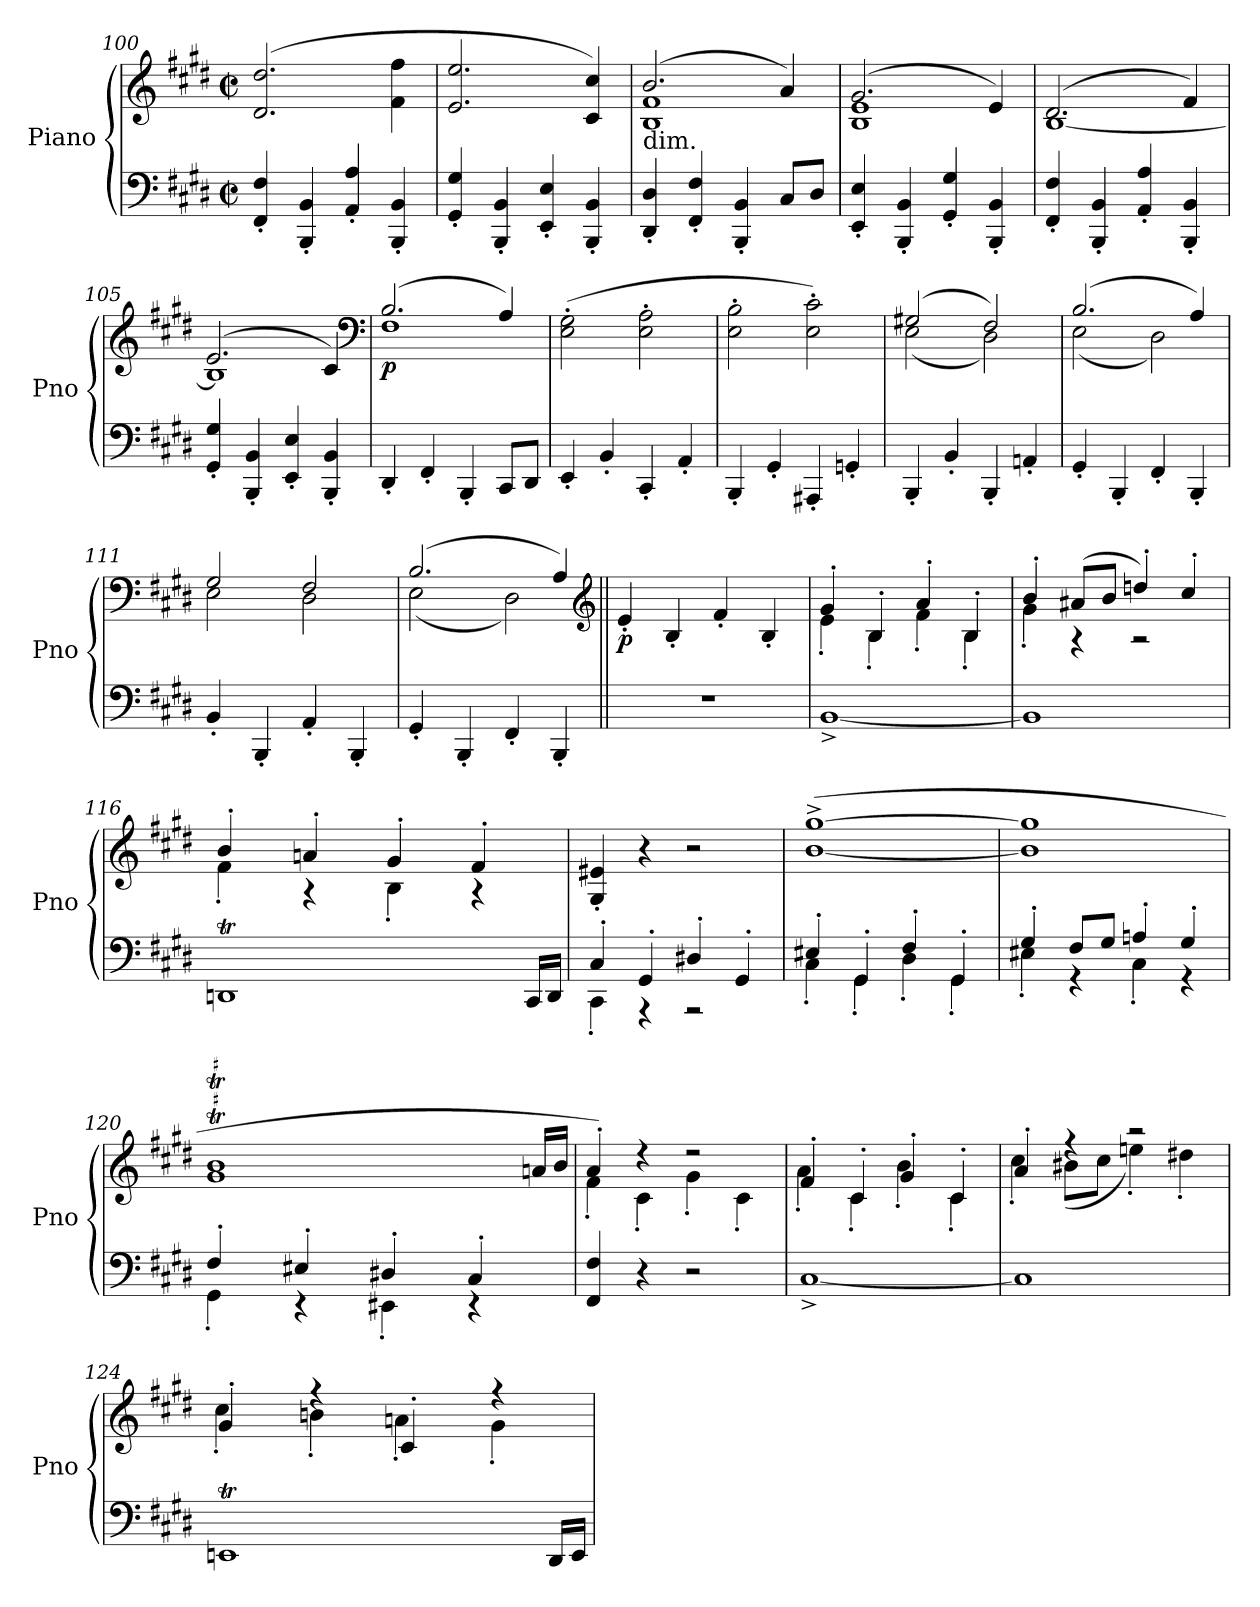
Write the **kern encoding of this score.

**kern	**kern	**dynam
*part1	*part1	*part1
*staff2	*staff1	*staff1/2
*I"Piano	*	*
*I'Pno	*	*
*clefF4	*clefG2	*
*k[f#c#g#d#]	*k[f#c#g#d#]	*
*E:	*E:	*
*M2/2	*M2/2	*
*met(c|)	*met(c|)	*
=100	=100	=100
4FF#/' 4F#/'	(2.d#/ 2.dd#/	.
4BBB/' 4BB/'	.	.
4AA/' 4A/'	.	.
4BBB/' 4BB/'	4f#\ 4ff#\	.
=101	=101	=101
4GG#/' 4G#/'	2.e/ 2.ee/	.
4BBB/' 4BB/'	.	.
4EE/' 4E/'	.	.
4BBB/' 4BB/'	4c#/ 4cc#/)	.
=102	=102	=102
*	*^	*
!	!LO:TX:b:t=dim.	!	!
4DD#/' 4D#/'	(2.b/	1B 1f#	.
4FF#/' 4F#/'	.	.	.
4BBB/' 4BB/'	.	.	.
8C#/L	4a/)	.	.
8D#/J	.	.	.
=103	=103	=103	=103
4EE/' 4E/'	(2.g#/	1B 1e	.
4BBB/' 4BB/'	.	.	.
4GG#/' 4G#/'	.	.	.
4BBB/' 4BB/'	4e/)	.	.
!!LO:PB:g=z	!!
=104	=104	=104	=104
4FF#/' 4F#/'	(2.d#/	[1B	.
4BBB/' 4BB/'	.	.	.
4AA/' 4A/'	.	.	.
4BBB/' 4BB/'	4f#/)	.	.
=105	=105	=105	=105
4GG#/' 4G#/'	(2.e/	1B]	.
4BBB/' 4BB/'	.	.	.
4EE/' 4E/'	.	.	.
4BBB/' 4BB/'	4c#/)	.	.
*	*clefF4	*	*
=106	=106	=106	=106
!	!	!	!LO:DY:b
4DD#'/	(2.B/	1F#	p
4FF#'/	.	.	.
4BBB'/	.	.	.
8CC#/L	4A/)	.	.
8DD#/J	.	.	.
*	*v	*v	*
=107	=107	=107
4EE'/	(2E\' 2G#\'	.
4BB'/	.	.
4CC#'/	2E\' 2A\'	.
4AA'/	.	.
=108	=108	=108
4BBB'/	2E\' 2B\'	.
4GG#'/	.	.
4AAA#X'/	2E\' 2c#\')	.
4GGn'/	.	.
=109	=109	=109
*	*^	*
4BBB'/	(2G#X/	(2E\	.
4BB'/	.	.	.
4BBB'/	2F#/)	2D#\)	.
4AAn'/	.	.	.
!!LO:LB:g=z	!!
=110	=110	=110	=110
4GG#'/	(2.B/	(2E\	.
4BBB'/	.	.	.
4FF#'/	.	2D#\)	.
4BBB'/	4A/)	.	.
=111	=111	=111	=111
4BB'/	2G#/	2E\	.
4BBB'/	.	.	.
4AA'/	2F#/	2D#\	.
4BBB'/	.	.	.
=112	=112	=112	=112
4GG#'/	(2.B/	(2E\	.
4BBB'/	.	.	.
4FF#'/	.	2D#\)	.
4BBB'/	4A/)	.	.
*	*v	*v	*
*	*clefG2	*
=113||	=113||	=113||
!	!	!LO:DY:b
1r	4e'/	p
.	4B'/	.
.	4f#'/	.
.	4B'/	.
=114	=114	=114
*	*^	*
[1BB^	4g#'/	4e'\	.
.	4B'/	4B'\	.
.	4a'/	4f#'\	.
.	4B'/	4B'\	.
=115	=115	=115	=115
1BB]	4b'/	4g#'\	.
.	(8a#X/L	4rA	.
.	8b/J	.	.
.	4ddn'/)	2rA	.
.	4cc#'/	.	.
!!LO:LB:g=z	!!
=116	=116	=116	=116
*^	*	*	*
1DDnT	16ryy	4b'/	4f#'\	.
.	16EEyy	.	.	.
.	16DDyy	.	.	.
.	16EEyy	.	.	.
.	16DDyy	4an'/	4rA	.
.	16EEyy	.	.	.
.	16DDyy	.	.	.
.	16EEyy	.	.	.
.	16DDyy	4g#'/	4B'\	.
.	16EEyy	.	.	.
.	16DDyy	.	.	.
.	16EEyy	.	.	.
*	*Xtuplet	*	*	*
.	24DDyy	4f#'/	4rA	.
.	24EEyy	.	.	.
.	24DDyy	.	.	.
.	16CC#/LL	.	.	.
.	16DD/JJ	.	.	.
*	*	*v	*v	*
=117	=117	=117	=117
4C#'/	4CC#'\	4G#/' 4e#X/'	.
4GG#'/	4rAAA	4r	.
4D#X'/	2rAAA	2r	.
4GG#'/	.	.	.
=118	=118	=118	=118
4E#X'/	4C#'\	([1b^ [1gg#^	.
4GG#'/	4GG#'\	.	.
4F#'/	4D#'\	.	.
4GG#'/	4GG#'\	.	.
=119	=119	=119	=119
4G#'/	4E#X'\	1b] 1gg#]	.
8F#/L	4rGG	.	.
8G#/J	.	.	.
4An'/	4C#'\	.	.
4G#'/	4rGG	.	.
=120	=120	=120	=120
*	*	*^	*
4F#'/	4GG#'\	1g#T 1bT	16ryy	.
.	.	.	16cc#yy	.
.	.	.	16byy	.
.	.	.	16cc#yy	.
4E#X'/	4rEE	.	16byy	.
.	.	.	16cc#yy	.
.	.	.	16byy	.
.	.	.	16cc#yy	.
4D#X'/	4EE#X'\	.	16byy	.
.	.	.	16cc#yy	.
.	.	.	16byy	.
.	.	.	16cc#yy	.
*	*	*	*Xtuplet	*
4C#'/	4rEE	.	24byy	.
.	.	.	24cc#yy	.
.	.	.	24byy	.
.	.	.	16a/LL	.
.	.	.	16b/JJ	.
*v	*v	*	*	*
=121	=121	=121	=121
4FF#/ 4F#/	4a'/)	4f#'\	.
4r	4rdd	4c#'\	.
2r	2rdd	4g#'\	.
.	.	4c#'\	.
!!LO:LB:g=z	!!
=122	=122	=122	=122
[1C#^	4f#'/	4a'\	.
.	4c#'/	4c#'\	.
.	4g#'/	4b'\	.
.	4c#'/	4c#'\	.
=123	=123	=123	=123
1C#]	4a'/	4cc#'\	.
.	4rff	(8b#X\L	.
.	.	8cc#\J	.
.	2raa	4een'\)	.
.	.	4dd#X'\	.
=124	=124	=124	=124
*^	*	*	*
1EEnT	16ryy	4g#'/	4cc#'\	.
.	16FF#yy	.	.	.
.	16EEyy	.	.	.
.	16FF#yy	.	.	.
.	16EEyy	4rff	4bn'\	.
.	16FF#yy	.	.	.
.	16EEyy	.	.	.
.	16FF#yy	.	.	.
.	16EEyy	4c#'/	4an'\	.
.	16FF#yy	.	.	.
.	16EEyy	.	.	.
.	16FF#yy	.	.	.
.	24EEyy	4rff	4g#'\	.
.	24FF#yy	.	.	.
.	24EEyy	.	.	.
.	16DD#/LL	.	.	.
.	16EE/JJ	.	.	.
*v	*v	*	*	*
*	*v	*v	*
=	=	=
*-	*-	*-
